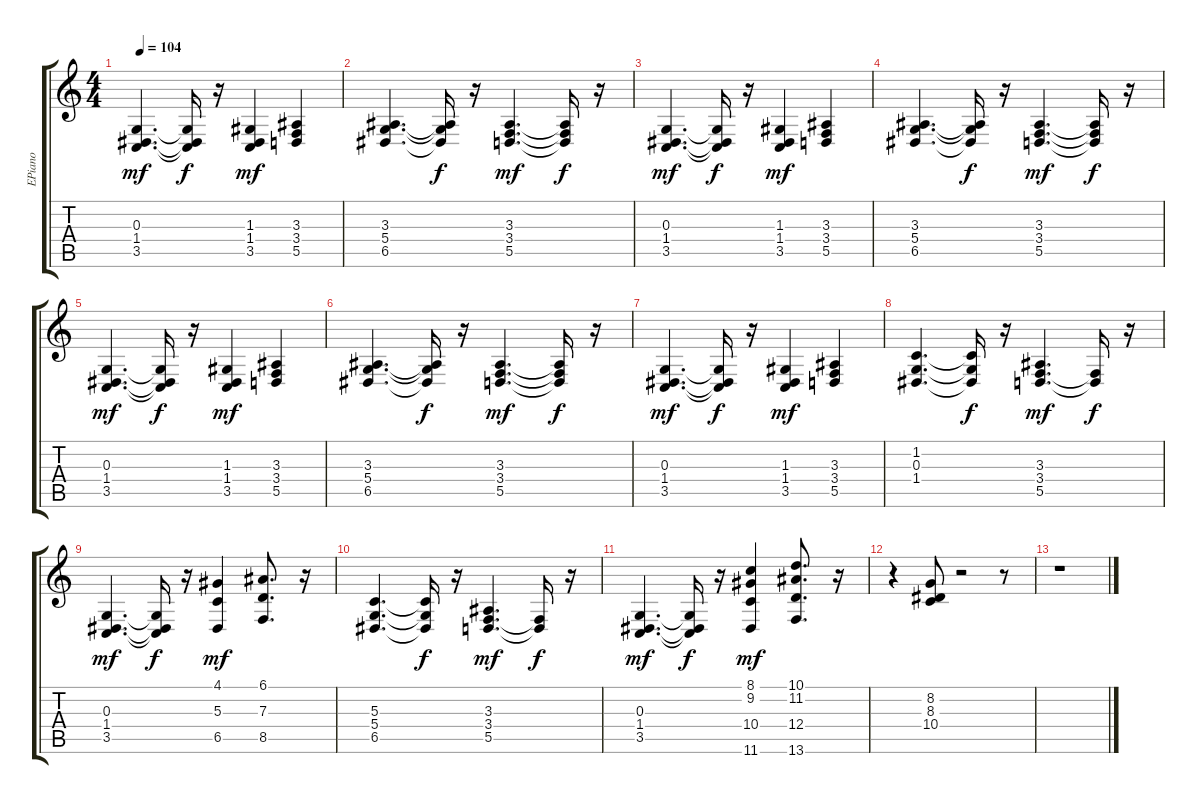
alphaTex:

\track ("EPiano       " "EPiano    ") {instrument electricpiano2}
\staff {score tabs}
\tuning (E4 B3 G3 D3 A2 E2) {hide}
\ts (4 4)
\tempo 104
\clef g2
\ks c
(0.3 1.4 3.5).4{d dy mf} (0.3{t} 1.4{t} 3.5{t}).16{dy f} r.16 (1.3 1.4 3.5).4{dy mf} (3.3 3.4 5.5).4 |
(3.3 5.4 6.5).4{d} (3.3{t} 5.4{t} 6.5{t}).16{dy f} r.16 (3.3 3.4 5.5).4{d dy mf} (3.3{t} 3.4{t} 5.5{t}).16{dy f} r.16 |
(0.3 1.4 3.5).4{d dy mf} (0.3{t} 1.4{t} 3.5{t}).16{dy f} r.16 (1.3 1.4 3.5).4{dy mf} (3.3 3.4 5.5).4 |
(3.3 5.4 6.5).4{d} (3.3{t} 5.4{t} 6.5{t}).16{dy f} r.16 (3.3 3.4 5.5).4{d dy mf} (3.3{t} 3.4{t} 5.5{t}).16{dy f} r.16 |
(0.3 1.4 3.5).4{d dy mf} (0.3{t} 1.4{t} 3.5{t}).16{dy f} r.16 (1.3 1.4 3.5).4{dy mf} (3.3 3.4 5.5).4 |
(3.3 5.4 6.5).4{d} (3.3{t} 5.4{t} 6.5{t}).16{dy f} r.16 (3.3 3.4 5.5).4{d dy mf} (3.3{t} 3.4{t} 5.5{t}).16{dy f} r.16 |
(0.3 1.4 3.5).4{d dy mf} (0.3{t} 1.4{t} 3.5{t}).16{dy f} r.16 (1.3 1.4 3.5).4{dy mf} (3.3 3.4 5.5).4 |
(1.2 0.3 1.4).4{d} (1.2{t} 0.3{t} 1.4{t}).16{dy f} r.16 (3.3 3.4 5.5).4{d dy mf} (3.4{t} 5.5{t}).16{dy f} r.16 |
(0.3 1.4 3.5).4{d dy mf} (0.3{t} 1.4{t} 3.5{t}).16{dy f} r.16 (4.1 5.3 6.5).4{dy mf} (6.1 7.3 8.5).8{d} r.16 |
(5.3 5.4 6.5).4{d} (5.3{t} 5.4{t} 6.5{t}).16{dy f} r.16 (3.3 3.4 5.5).4{d dy mf} (3.4{t} 5.5{t}).16{dy f} r.16 |
(0.3 1.4 3.5).4{d dy mf} (0.3{t} 1.4{t} 3.5{t}).16{dy f} r.16 (8.1 9.2 10.4 11.6).4{dy mf} (10.1 11.2 12.4 13.6).8{d} r.16 |
r.4 (8.2 8.3 10.4).8 r.2 r.8 |
r.1
